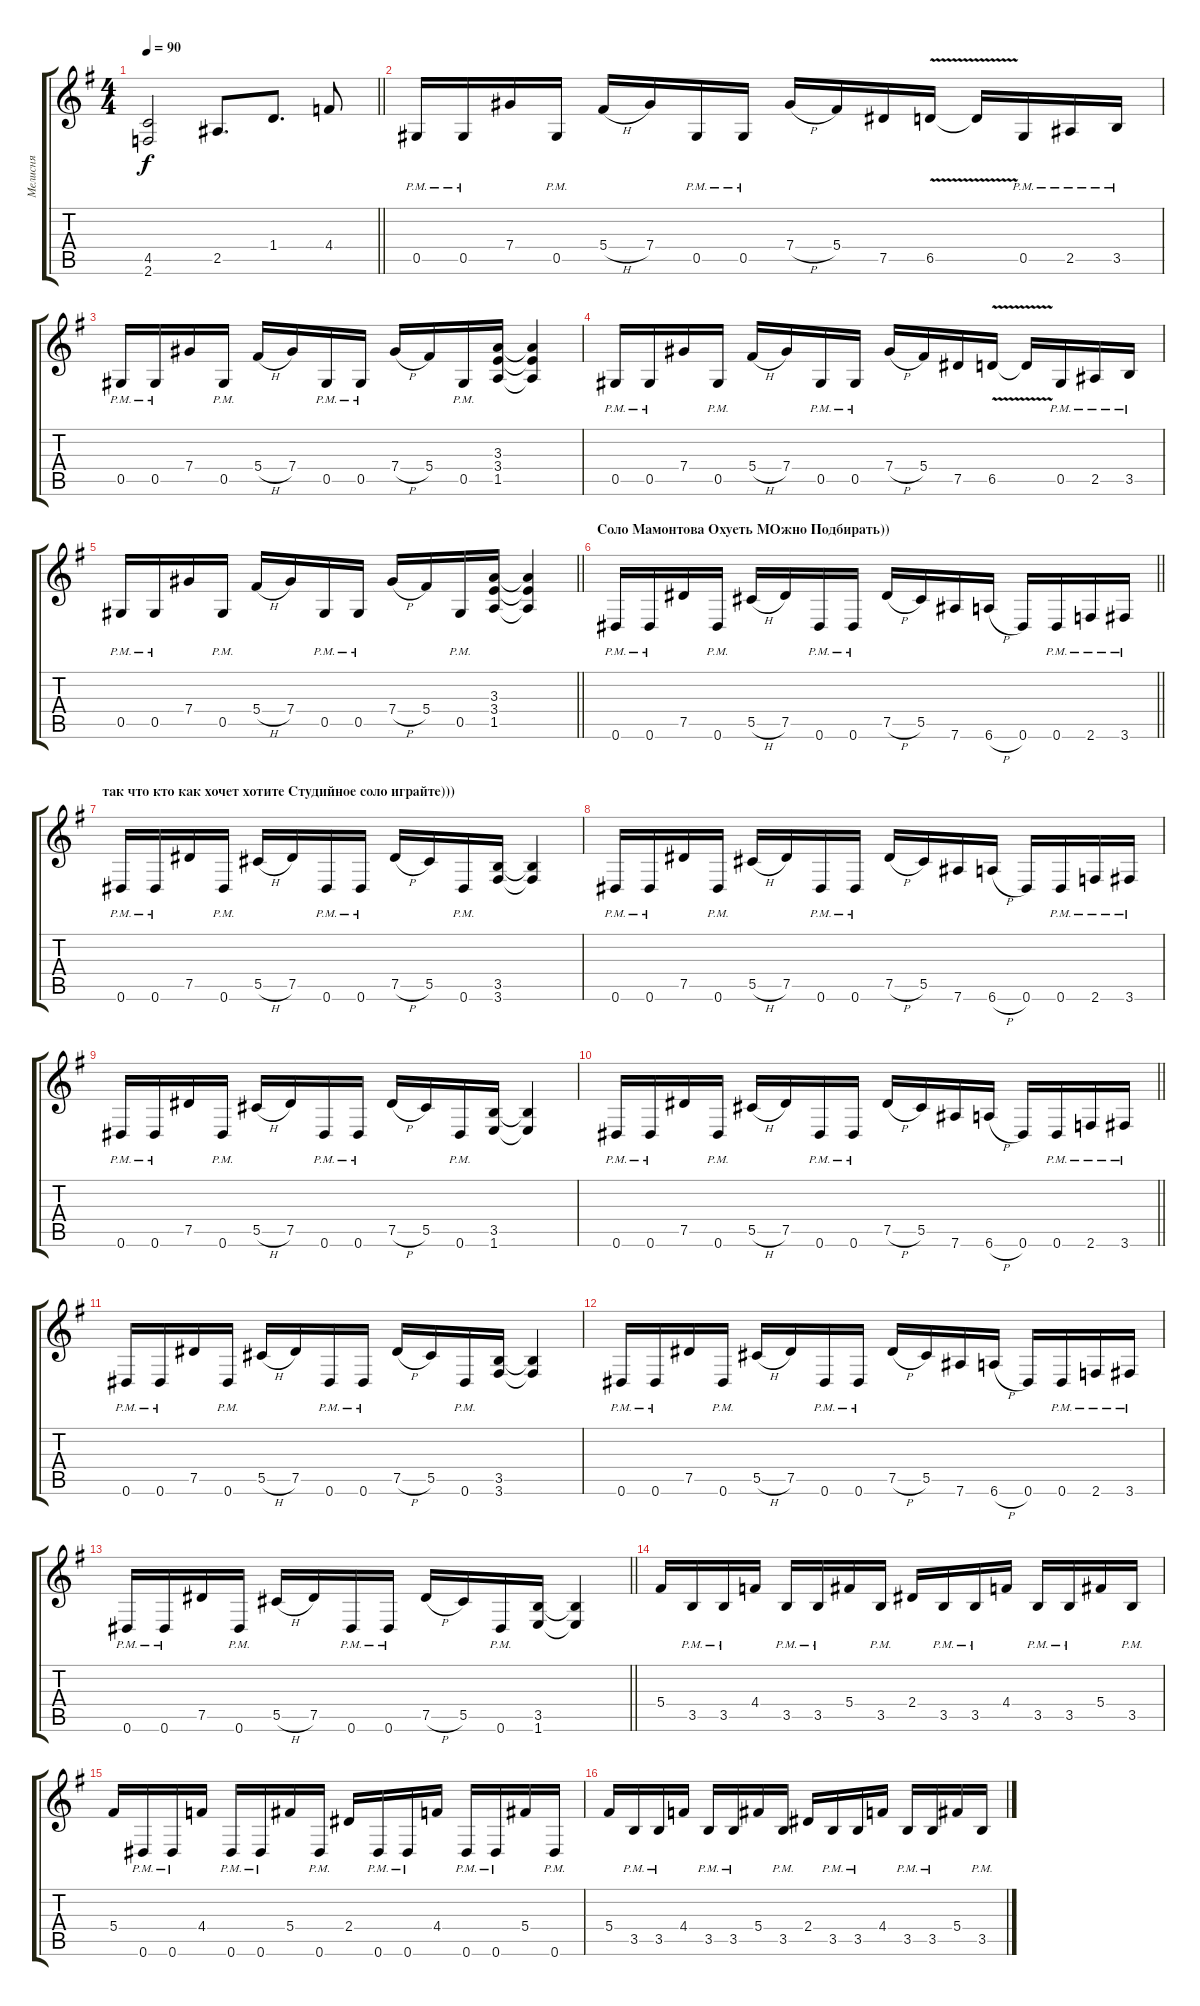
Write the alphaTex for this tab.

\track ("Мелисня" "Мелисня") {instrument distortionguitar}
\staff {score tabs}
\tuning (Eb4 Bb3 Gb3 Db3 Ab2 Eb2) {hide}
\ts (4 4)
\tempo 90
\clef g2
\barLineRight lightlight
\ks eminor
(4.5 2.6).2{dy f} 2.5.8{d} 1.4.8{d} 4.4.8 |
0.5{pm}.16 0.5{pm}.16 7.4.16 0.5{pm}.16 5.4{h}.16 7.4.16 0.5{pm}.16 0.5{pm}.16 7.4{h}.16 5.4.16 7.5.16 6.5{v}.16 6.5{t}.16 0.5{pm}.16 2.5{pm}.16 3.5{pm}.16 |
0.5{pm}.16 0.5{pm}.16 7.4.16 0.5{pm}.16 5.4{h}.16 7.4.16 0.5{pm}.16 0.5{pm}.16 7.4{h}.16 5.4.16 0.5{pm}.16 (3.3 3.4 1.5).16 (3.3{t} 3.4{t} 1.5{t}).4 |
0.5{pm}.16 0.5{pm}.16 7.4.16 0.5{pm}.16 5.4{h}.16 7.4.16 0.5{pm}.16 0.5{pm}.16 7.4{h}.16 5.4.16 7.5.16 6.5{v}.16 6.5{t}.16 0.5{pm}.16 2.5{pm}.16 3.5{pm}.16 |
\barLineRight lightlight
0.5{pm}.16 0.5{pm}.16 7.4.16 0.5{pm}.16 5.4{h}.16 7.4.16 0.5{pm}.16 0.5{pm}.16 7.4{h}.16 5.4.16 0.5{pm}.16 (3.3 3.4 1.5).16 (3.3{t} 3.4{t} 1.5{t}).4 |
\section ("" "Соло Мамонтова Охуеть МОжно Подбирать)) ")
\barLineRight lightlight
0.6{pm}.16 0.6{pm}.16 7.5.16 0.6{pm}.16 5.5{h}.16 7.5.16 0.6{pm}.16 0.6{pm}.16 7.5{h}.16 5.5.16 7.6.16 6.6{h}.16 0.6.16 0.6{pm}.16 2.6{pm}.16 3.6{pm}.16 |
\section ("" "так что кто как хочет хотите Студийное соло играйте))) ")
0.6{pm}.16 0.6{pm}.16 7.5.16 0.6{pm}.16 5.5{h}.16 7.5.16 0.6{pm}.16 0.6{pm}.16 7.5{h}.16 5.5.16 0.6{pm}.16 (3.5 3.6).16 (3.5{t} 3.6{t}).4 |
0.6{pm}.16 0.6{pm}.16 7.5.16 0.6{pm}.16 5.5{h}.16 7.5.16 0.6{pm}.16 0.6{pm}.16 7.5{h}.16 5.5.16 7.6.16 6.6{h}.16 0.6.16 0.6{pm}.16 2.6{pm}.16 3.6{pm}.16 |
0.6{pm}.16 0.6{pm}.16 7.5.16 0.6{pm}.16 5.5{h}.16 7.5.16 0.6{pm}.16 0.6{pm}.16 7.5{h}.16 5.5.16 0.6{pm}.16 (3.5 1.6).16 (3.5{t} 1.6{t}).4 |
\barLineRight lightlight
0.6{pm}.16 0.6{pm}.16 7.5.16 0.6{pm}.16 5.5{h}.16 7.5.16 0.6{pm}.16 0.6{pm}.16 7.5{h}.16 5.5.16 7.6.16 6.6{h}.16 0.6.16 0.6{pm}.16 2.6{pm}.16 3.6{pm}.16 |
\section ("" "")
0.6{pm}.16 0.6{pm}.16 7.5.16 0.6{pm}.16 5.5{h}.16 7.5.16 0.6{pm}.16 0.6{pm}.16 7.5{h}.16 5.5.16 0.6{pm}.16 (3.5 3.6).16 (3.5{t} 3.6{t}).4 |
0.6{pm}.16 0.6{pm}.16 7.5.16 0.6{pm}.16 5.5{h}.16 7.5.16 0.6{pm}.16 0.6{pm}.16 7.5{h}.16 5.5.16 7.6.16 6.6{h}.16 0.6.16 0.6{pm}.16 2.6{pm}.16 3.6{pm}.16 |
\barLineRight lightlight
0.6{pm}.16 0.6{pm}.16 7.5.16 0.6{pm}.16 5.5{h}.16 7.5.16 0.6{pm}.16 0.6{pm}.16 7.5{h}.16 5.5.16 0.6{pm}.16 (3.5 1.6).16 (3.5{t} 1.6{t}).4 |
5.4.16 3.5{pm}.16 3.5{pm}.16 4.4.16 3.5{pm}.16 3.5{pm}.16 5.4.16 3.5{pm}.16 2.4.16 3.5{pm}.16 3.5{pm}.16 4.4.16 3.5{pm}.16 3.5{pm}.16 5.4.16 3.5{pm}.16 |
5.4.16 0.6{pm}.16 0.6{pm}.16 4.4.16 0.6{pm}.16 0.6{pm}.16 5.4.16 0.6{pm}.16 2.4.16 0.6{pm}.16 0.6{pm}.16 4.4.16 0.6{pm}.16 0.6{pm}.16 5.4.16 0.6{pm}.16 |
5.4.16 3.5{pm}.16 3.5{pm}.16 4.4.16 3.5{pm}.16 3.5{pm}.16 5.4.16 3.5{pm}.16 2.4.16 3.5{pm}.16 3.5{pm}.16 4.4.16 3.5{pm}.16 3.5{pm}.16 5.4.16 3.5{pm}.16
